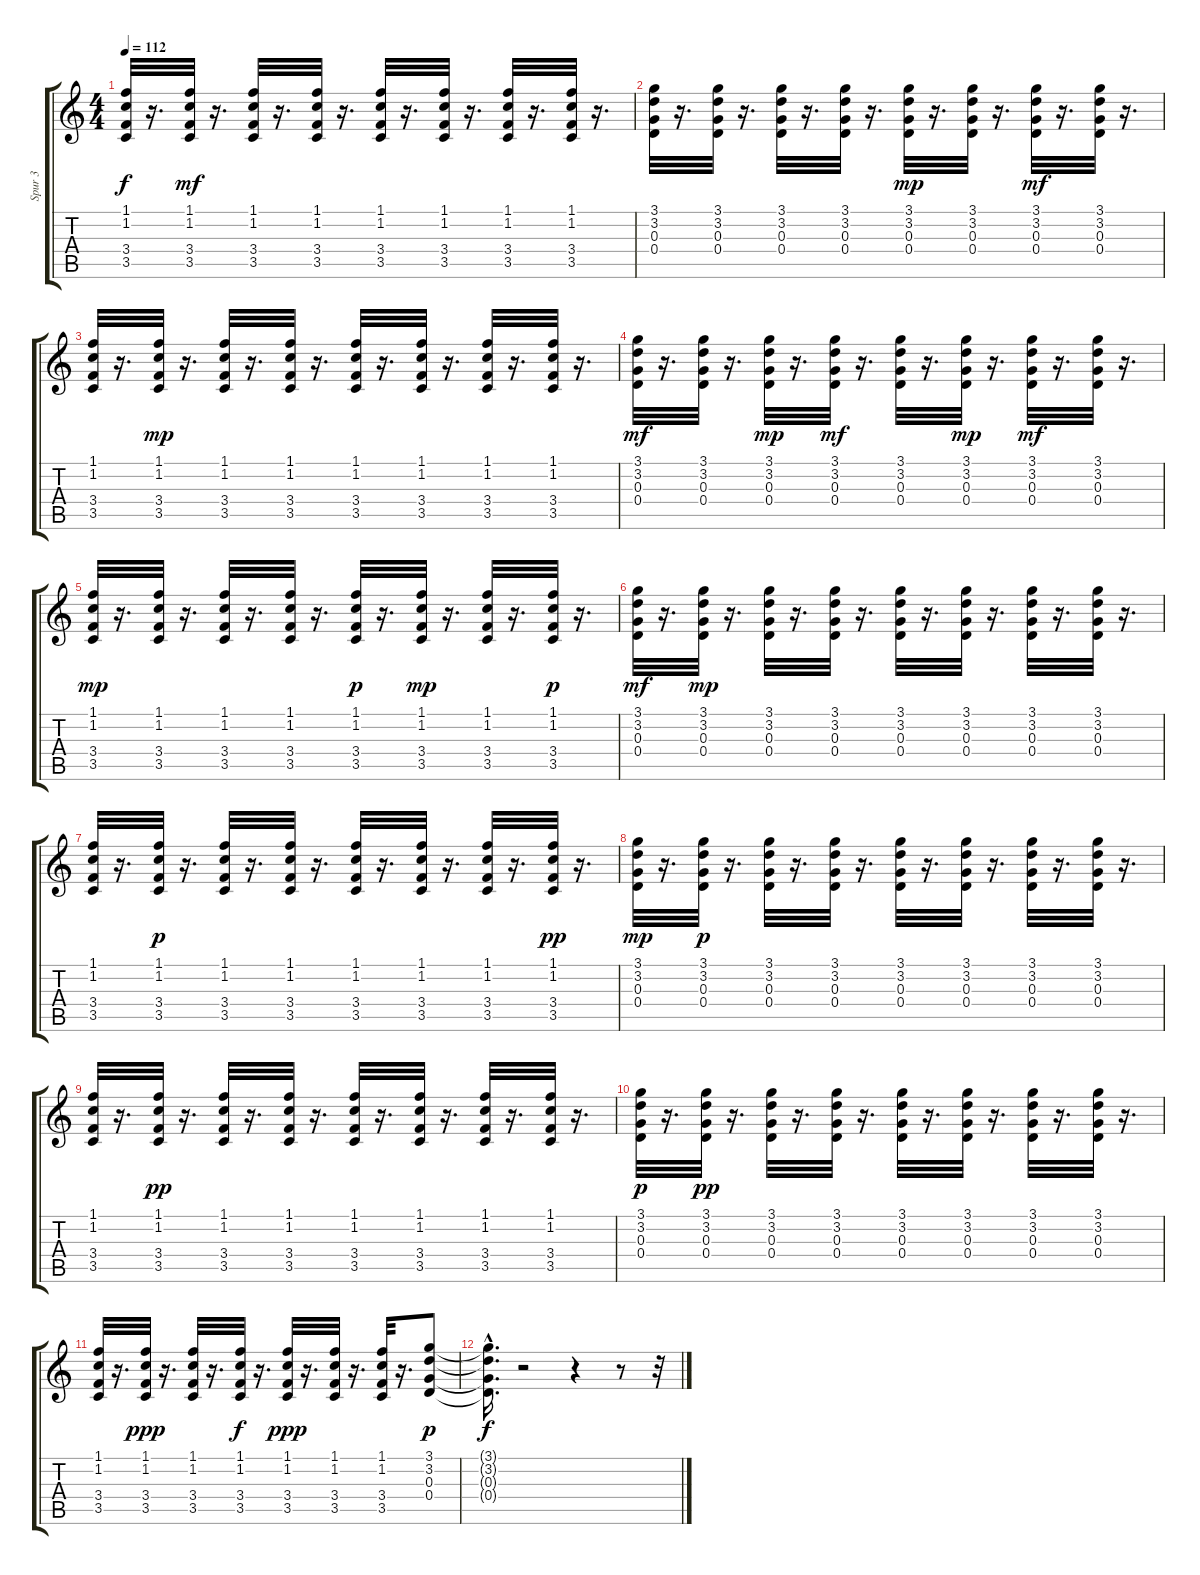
\track ("Spur 3" "Spur 3") {instrument slapbass2}
\staff {score tabs}
\tuning (E4 B3 G3 D3 A2 E2) {hide}
\ts (4 4)
\tempo 112
\clef g2
\ks c
(1.1 1.2 3.4 3.5).32{dy f} r.16{d} (1.1 1.2 3.4 3.5).32{dy mf} r.16{d} (1.1 1.2 3.4 3.5).32 r.16{d} (1.1 1.2 3.4 3.5).32 r.16{d} (1.1 1.2 3.4 3.5).32 r.16{d} (1.1 1.2 3.4 3.5).32 r.16{d} (1.1 1.2 3.4 3.5).32 r.16{d} (1.1 1.2 3.4 3.5).32 r.16{d} |
(3.1 3.2 0.3 0.4).32 r.16{d} (3.1 3.2 0.3 0.4).32 r.16{d} (3.1 3.2 0.3 0.4).32 r.16{d} (3.1 3.2 0.3 0.4).32 r.16{d} (3.1 3.2 0.3 0.4).32{dy mp} r.16{d} (3.1 3.2 0.3 0.4).32 r.16{d} (3.1 3.2 0.3 0.4).32{dy mf} r.16{d} (3.1 3.2 0.3 0.4).32 r.16{d} |
(1.1 1.2 3.4 3.5).32 r.16{d} (1.1 1.2 3.4 3.5).32{dy mp} r.16{d} (1.1 1.2 3.4 3.5).32 r.16{d} (1.1 1.2 3.4 3.5).32 r.16{d} (1.1 1.2 3.4 3.5).32 r.16{d} (1.1 1.2 3.4 3.5).32 r.16{d} (1.1 1.2 3.4 3.5).32 r.16{d} (1.1 1.2 3.4 3.5).32 r.16{d} |
(3.1 3.2 0.3 0.4).32{dy mf} r.16{d} (3.1 3.2 0.3 0.4).32 r.16{d} (3.1 3.2 0.3 0.4).32{dy mp} r.16{d} (3.1 3.2 0.3 0.4).32{dy mf} r.16{d} (3.1 3.2 0.3 0.4).32 r.16{d} (3.1 3.2 0.3 0.4).32{dy mp} r.16{d} (3.1 3.2 0.3 0.4).32{dy mf} r.16{d} (3.1 3.2 0.3 0.4).32 r.16{d} |
(1.1 1.2 3.4 3.5).32{dy mp} r.16{d} (1.1 1.2 3.4 3.5).32 r.16{d} (1.1 1.2 3.4 3.5).32 r.16{d} (1.1 1.2 3.4 3.5).32 r.16{d} (1.1 1.2 3.4 3.5).32{dy p} r.16{d} (1.1 1.2 3.4 3.5).32{dy mp} r.16{d} (1.1 1.2 3.4 3.5).32 r.16{d} (1.1 1.2 3.4 3.5).32{dy p} r.16{d} |
(3.1 3.2 0.3 0.4).32{dy mf} r.16{d} (3.1 3.2 0.3 0.4).32{dy mp} r.16{d} (3.1 3.2 0.3 0.4).32 r.16{d} (3.1 3.2 0.3 0.4).32 r.16{d} (3.1 3.2 0.3 0.4).32 r.16{d} (3.1 3.2 0.3 0.4).32 r.16{d} (3.1 3.2 0.3 0.4).32 r.16{d} (3.1 3.2 0.3 0.4).32 r.16{d} |
(1.1 1.2 3.4 3.5).32 r.16{d} (1.1 1.2 3.4 3.5).32{dy p} r.16{d} (1.1 1.2 3.4 3.5).32 r.16{d} (1.1 1.2 3.4 3.5).32 r.16{d} (1.1 1.2 3.4 3.5).32 r.16{d} (1.1 1.2 3.4 3.5).32 r.16{d} (1.1 1.2 3.4 3.5).32 r.16{d} (1.1 1.2 3.4 3.5).32{dy pp} r.16{d} |
(3.1 3.2 0.3 0.4).32{dy mp} r.16{d} (3.1 3.2 0.3 0.4).32{dy p} r.16{d} (3.1 3.2 0.3 0.4).32 r.16{d} (3.1 3.2 0.3 0.4).32 r.16{d} (3.1 3.2 0.3 0.4).32 r.16{d} (3.1 3.2 0.3 0.4).32 r.16{d} (3.1 3.2 0.3 0.4).32 r.16{d} (3.1 3.2 0.3 0.4).32 r.16{d} |
(1.1 1.2 3.4 3.5).32 r.16{d} (1.1 1.2 3.4 3.5).32{dy pp} r.16{d} (1.1 1.2 3.4 3.5).32 r.16{d} (1.1 1.2 3.4 3.5).32 r.16{d} (1.1 1.2 3.4 3.5).32 r.16{d} (1.1 1.2 3.4 3.5).32 r.16{d} (1.1 1.2 3.4 3.5).32 r.16{d} (1.1 1.2 3.4 3.5).32 r.16{d} |
(3.1 3.2 0.3 0.4).32{dy p} r.16{d} (3.1 3.2 0.3 0.4).32{dy pp} r.16{d} (3.1 3.2 0.3 0.4).32 r.16{d} (3.1 3.2 0.3 0.4).32 r.16{d} (3.1 3.2 0.3 0.4).32 r.16{d} (3.1 3.2 0.3 0.4).32 r.16{d} (3.1 3.2 0.3 0.4).32 r.16{d} (3.1 3.2 0.3 0.4).32 r.16{d} |
(1.1 1.2 3.4 3.5).32 r.16{d} (1.1 1.2 3.4 3.5).32{dy ppp} r.16{d} (1.1 1.2 3.4 3.5).32 r.16{d} (1.1 1.2 3.4 3.5).32{dy f} r.16{d} (1.1 1.2 3.4 3.5).32{dy ppp} r.16{d} (1.1 1.2 3.4 3.5).32 r.16{d} (1.1 1.2 3.4 3.5).32 r.16{d} (3.1 3.2 0.3 0.4).8{dy p} |
(3.1{hac t} 3.2{hac t} 0.3{hac t} 0.4{hac t}).16{d dy f} r.2 r.4 r.8 r.32
